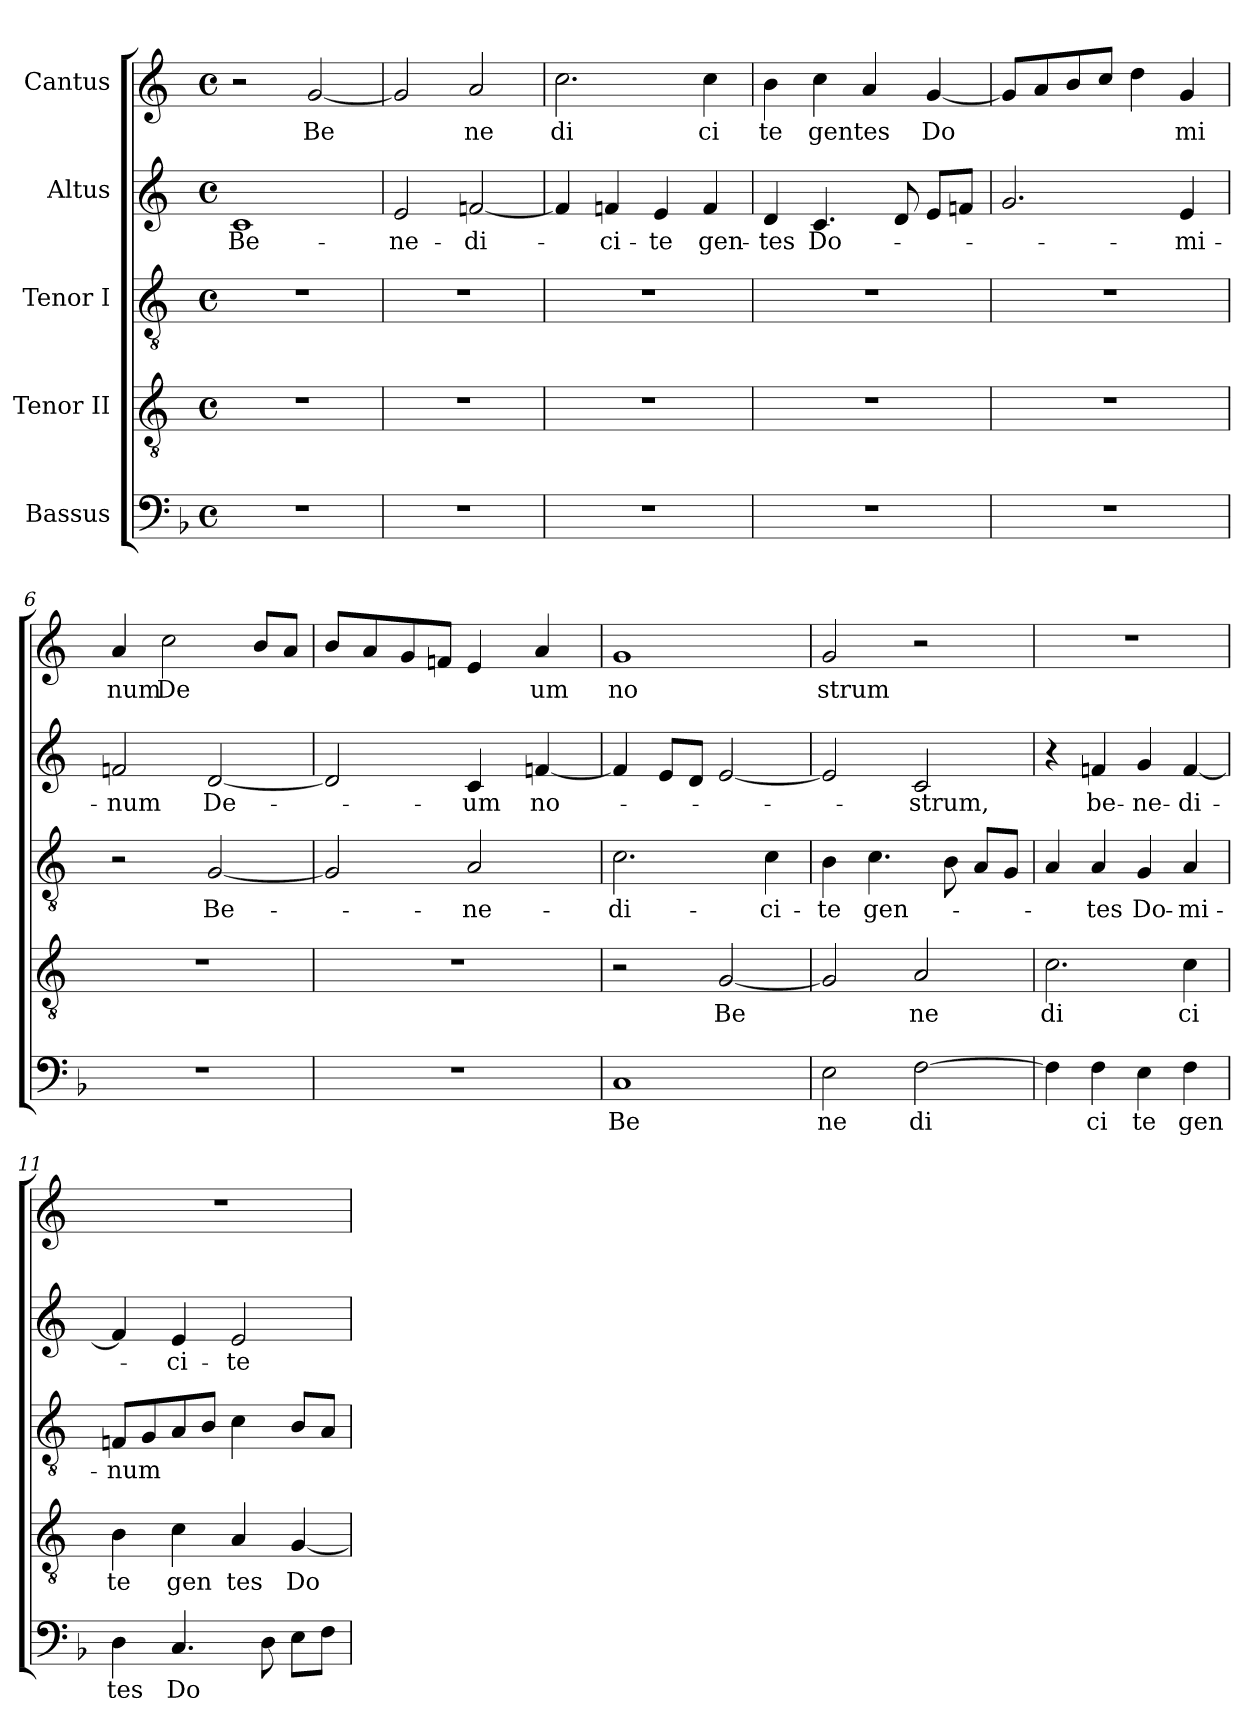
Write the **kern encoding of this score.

**kern	**text	**kern	**text	**kern	**text	**kern	**text	**kern	**text
*part5	*part5	*part4	*part4	*part3	*part3	*part2	*part2	*part1	*part1
*staff5	*staff5	*staff4	*staff4	*staff3	*staff3	*staff2	*staff2	*staff1	*staff1
*I"Bassus	*	*I"Tenor II	*	*I"Tenor I	*	*I"Altus	*	*I"Cantus	*
!!LO:PB:g=z
*stria5	*	*stria5	*	*stria5	*	*stria5	*	*stria5	*
*clefF4	*	*clefGv2	*	*clefGv2	*	*clefG2	*	*clefG2	*
*	*	*ITrd-3c-5	*	*ITrd-3c-5	*	*ITrd-3c-5	*	*ITrd-3c-5	*
*k[b-]	*	*	*	*	*	*	*	*	*
*F:	*	*	*	*	*	*	*	*	*
*M4/4	*	*M4/4	*	*M4/4	*	*M4/4	*	*M4/4	*
*met(c)	*	*met(c)	*	*met(c)	*	*met(c)	*	*met(c)	*
=1	=1	=1	=1	=1	=1	=1	=1	=1	=1
!	!	!	!	!	!	!	!LO:LY:b:cj	!	!
1r	.	1r	.	1r	.	1f	Be-	2r	.
!	!	!	!	!	!	!	!	!	!LO:LY:b
.	.	.	.	.	.	.	.	[<2cc/	Be
=2	=2	=2	=2	=2	=2	=2	=2	=2	=2
!	!	!	!	!	!	!	!LO:LY:b:cj	!	!
1r	.	1r	.	1r	.	2a/	-ne-	2cc/]	.
!	!	!	!	!	!	!	!LO:LY:b:cj	!	!LO:LY:b:cj
.	.	.	.	.	.	[<2b-/	-di-	2dd/	ne
=3	=3	=3	=3	=3	=3	=3	=3	=3	=3
!	!	!	!	!	!	!	!	!	!LO:LY:b:cj
1r	.	1r	.	1r	.	4b-/]	.	2.ff\	di
!	!	!	!	!	!	!	!LO:LY:b:cj	!	!
.	.	.	.	.	.	4b-/	-ci-	.	.
!	!	!	!	!	!	!	!LO:LY:b:cj	!	!
.	.	.	.	.	.	4a/	-te	.	.
!	!	!	!	!	!	!	!LO:LY:b:cj	!	!LO:LY:b:cj
.	.	.	.	.	.	4b-/	gen-	4ff\	ci
=4	=4	=4	=4	=4	=4	=4	=4	=4	=4
!	!	!	!	!	!	!	!LO:LY:b:cj	!	!LO:LY:b:cj
1r	.	1r	.	1r	.	4g/	-tes	4ee\	te
!	!	!	!	!	!	!	!LO:LY:b	!	!LO:LY:b:cj
.	.	.	.	.	.	4.f/	Do-	4ff\	gentes
.	.	.	.	.	.	.	.	4dd/	.
.	.	.	.	.	.	8g/	.	.	.
!	!	!	!	!	!	!	!	!	!LO:LY:b
.	.	.	.	.	.	8a/L	.	[<4cc/	Do
.	.	.	.	.	.	8b-/J	.	.	.
=5	=5	=5	=5	=5	=5	=5	=5	=5	=5
1r	.	1r	.	1r	.	2.cc/	.	8cc/L]	.
.	.	.	.	.	.	.	.	8dd/	.
.	.	.	.	.	.	.	.	8ee/	.
.	.	.	.	.	.	.	.	8ff/J	.
.	.	.	.	.	.	.	.	4gg\	.
!	!	!	!	!	!	!	!LO:LY:b:cj	!	!LO:LY:b:cj
.	.	.	.	.	.	4a/	-mi-	4cc/	mi
=6	=6	=6	=6	=6	=6	=6	=6	=6	=6
!	!	!	!	!	!	!	!LO:LY:b:cj	!	!LO:LY:b:cj
1r	.	1r	.	2r	.	2b-/	-num	4dd/	num
!	!	!	!	!	!	!	!	!	!LO:LY:b
.	.	.	.	.	.	.	.	2ff\	De
!	!	!	!	!	!LO:LY:b	!	!LO:LY:b	!	!
.	.	.	.	[>2c/	Be-	[>2g/	De-	.	.
.	.	.	.	.	.	.	.	8ee/L	.
.	.	.	.	.	.	.	.	8dd/J	.
!!LO:LB:g=z
=7	=7	=7	=7	=7	=7	=7	=7	=7	=7
*	*	*^	*	*	*	*^	*	*^	*
1r	.	1r	4ryy	.	2c/]	.	2g/]	8ryy	.	8ee/L	32ryy	.
.	.	.	.	.	.	.	.	.	.	.	2ryy	.
.	.	.	.	.	.	.	.	32ryy	.	8dd/	.	.
.	.	.	.	.	.	.	.	2ryy	.	.	.	.
.	.	.	64ryy	.	.	.	.	.	.	8cc/	.	.
.	.	.	2ryy	.	.	.	.	.	.	.	.	.
.	.	.	.	.	.	.	.	.	.	8b-/J	.	.
!	!	!	!	!	!	!LO:LY:b:cj	!	!	!LO:LY:b:cj	!	!	!
.	.	.	.	.	2d/	-ne-	4f/	.	-um	4a/	.	.
.	.	.	.	.	.	.	.	.	.	.	4...ryy	.
.	.	.	.	.	.	.	.	4ryy	.	.	.	.
!	!	!	!	!	!	!	!	!	!LO:LY:b:cj	!	!	!LO:LY:b:cj
.	.	.	.	.	.	.	[<4b-/	.	no-	4dd/	.	um
.	.	.	8...ryy	.	.	.	.	.	.	.	.	.
.	.	.	.	.	.	.	.	16.ryy	.	.	.	.
=8	=8	=8	=8	=8	=8	=8	=8	=8	=8	=8	=8	=8
!	!LO:LY:b:cj	!	!	!	!	!LO:LY:b:cj	!	!	!	!	!	!LO:LY:b:cj
*	*	*	*	*	*	*	*v	*v	*	*	*	*
*	*	*v	*v	*	*	*	*	*	*v	*v	*
1C	Be	2r	.	2.f\	-di-	4b-/]	.	1cc	no
.	.	.	.	.	.	8a/L	.	.	.
.	.	.	.	.	.	8g/J	.	.	.
!	!	!	!LO:LY:b	!	!	!	!	!	!
.	.	[<2c/	Be	.	.	[<2a/	.	.	.
!	!	!	!	!	!LO:LY:b:cj	!	!	!	!
.	.	.	.	4f\	-ci-	.	.	.	.
=9	=9	=9	=9	=9	=9	=9	=9	=9	=9
!	!LO:LY:b:cj	!	!	!	!LO:LY:b:cj	!	!	!	!LO:LY:b:cj
2E\	ne	2c/]	.	4e\	-te	2a/]	.	2cc/	strum
!	!	!	!	!	!LO:LY:b	!	!	!	!
.	.	.	.	4.f\	gen-	.	.	.	.
!	!LO:LY:b:cj	!	!LO:LY:b:cj	!	!	!	!LO:LY:b:cj	!	!
[>2F\	di	2d/	ne	.	.	2f/	-strum,	2r	.
.	.	.	.	8e\	.	.	.	.	.
.	.	.	.	8d/L	.	.	.	.	.
.	.	.	.	8c/J	.	.	.	.	.
=10	=10	=10	=10	=10	=10	=10	=10	=10	=10
!	!	!	!LO:LY:b:cj	!	!	!	!	!	!
4F\]	.	2.f\	di	4d/	.	4r	.	1r	.
!	!LO:LY:b:cj	!	!	!	!LO:LY:b:cj	!	!LO:LY:b:cj	!	!
4F\	ci	.	.	4d/	-tes	4b-/	be-	.	.
!	!LO:LY:b:cj	!	!	!	!LO:LY:b:cj	!	!LO:LY:b:cj	!	!
4E\	te	.	.	4c/	Do-	4cc/	-ne-	.	.
!	!LO:LY:b:cj	!	!LO:LY:b:cj	!	!LO:LY:b:cj	!	!LO:LY:b:cj	!	!
4F\	gen	4f\	ci	4d/	-mi-	[<4b-/	-di-	.	.
=11	=11	=11	=11	=11	=11	=11	=11	=11	=11
!	!LO:LY:b:cj	!	!LO:LY:b:cj	!	!LO:LY:b	!	!	!	!
4D\	tes	4e\	te	8B-/L	-num	4b-/]	.	1r	.
.	.	.	.	8c/	.	.	.	.	.
!	!LO:LY:b	!	!LO:LY:b:cj	!	!	!	!LO:LY:b:cj	!	!
4.C/	Do	4f\	gen	8d/	.	4a/	-ci-	.	.
.	.	.	.	8e/J	.	.	.	.	.
!	!	!	!LO:LY:b:cj	!	!	!	!LO:LY:b:cj	!	!
.	.	4d/	tes	4f\	.	2a/	-te	.	.
8D\	.	.	.	.	.	.	.	.	.
!	!	!	!LO:LY:b	!	!	!	!	!	!
8E\L	.	[<4c/	Do	8e/L	.	.	.	.	.
8F\J	.	.	.	8d/J	.	.	.	.	.
=	=	=	=	=	=	=	=	=	=
*-	*-	*-	*-	*-	*-	*-	*-	*-	*-
